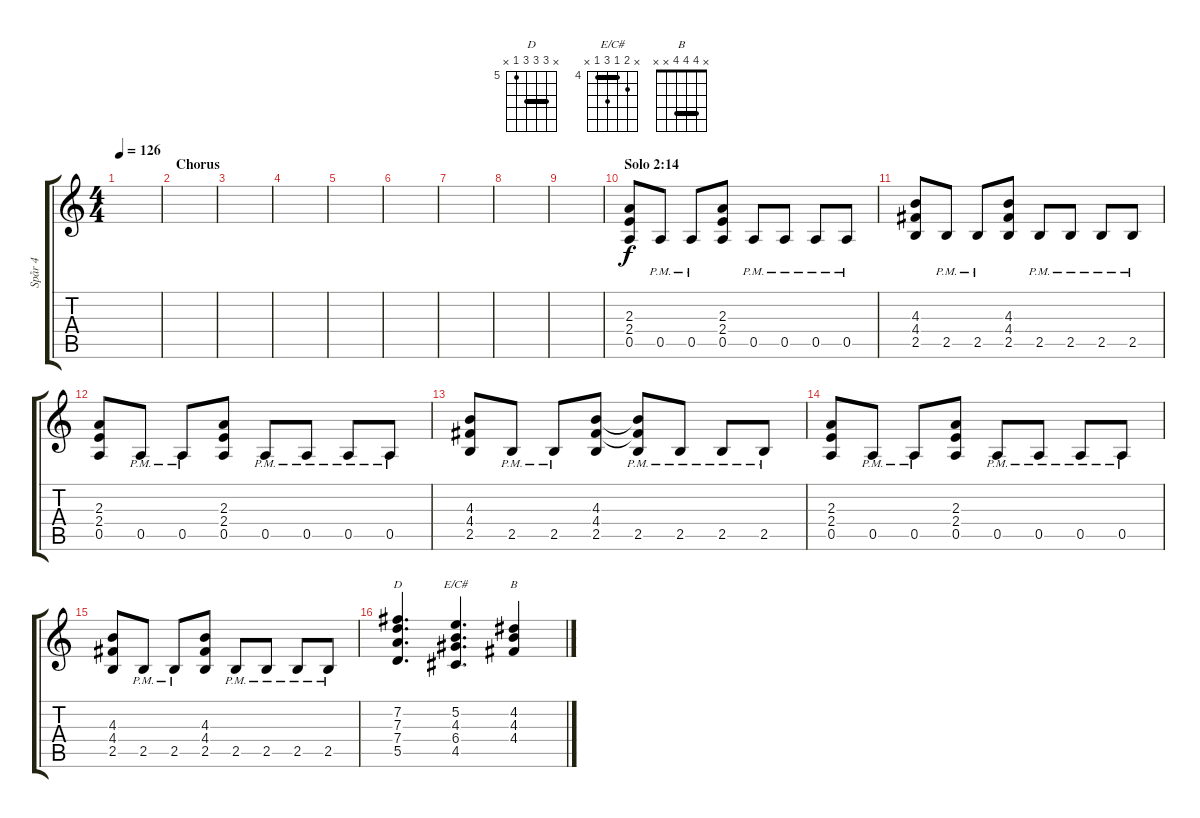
\track ("Spår 4" "Spår 4") {instrument distortionguitar}
\staff {score tabs}
\tuning (E4 B3 G3 D3 A2 E2) {hide}
\chord ("D" x 7 7 7 5 x) {firstfret 5 barre 7}
\chord ("E/C#" x 5 4 6 4 x) {firstfret 4 barre 4}
\chord ("B" x 4 4 4 x x) {barre 4}
\ts (4 4)
\tempo 126
\clef g2
\ks c
|
\section ("" "Chorus")
|
|
|
|
|
|
|
|
\section ("" "Solo 2:14")
(2.3 2.4 0.5).8 0.5{pm}.8 0.5{pm}.8 (2.3 2.4 0.5).8 0.5{pm}.8 0.5{pm}.8 0.5{pm}.8 0.5{pm}.8 |
(4.3 4.4 2.5).8 2.5{pm}.8 2.5{pm}.8 (4.3 4.4 2.5).8 2.5{pm}.8 2.5{pm}.8 2.5{pm}.8 2.5{pm}.8 |
(2.3 2.4 0.5).8 0.5{pm}.8 0.5{pm}.8 (2.3 2.4 0.5).8 0.5{pm}.8 0.5{pm}.8 0.5{pm}.8 0.5{pm}.8 |
(4.3 4.4 2.5).8 2.5{pm}.8 2.5{pm}.8 (4.3 4.4 2.5).8 (4.3{t} 4.4{t} 2.5{pm}).8 2.5{pm}.8 2.5{pm}.8 2.5{pm}.8 |
(2.3 2.4 0.5).8 0.5{pm}.8 0.5{pm}.8 (2.3 2.4 0.5).8 0.5{pm}.8 0.5{pm}.8 0.5{pm}.8 0.5{pm}.8 |
(4.3 4.4 2.5).8 2.5{pm}.8 2.5{pm}.8 (4.3 4.4 2.5).8 2.5{pm}.8 2.5{pm}.8 2.5{pm}.8 2.5{pm}.8 |
(7.2 7.3 7.4 5.5).4{d ch "D"} (5.2 4.3 6.4 4.5).4{d ch "E/C#"} (4.2 4.3 4.4).4{ch "B"}
